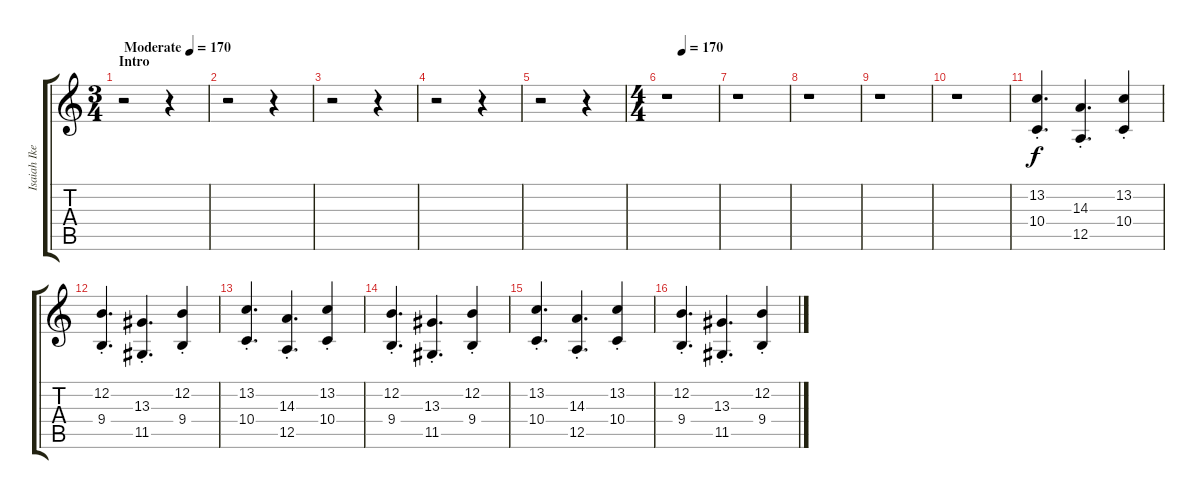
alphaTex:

\track ("Isaiah Ikey Owens [Piano/Synth/Organ]" "Isaiah Ike") {instrument synthstrings1}
\staff {score tabs}
\tuning (E4 B3 G3 D3 A2 E2) {hide}
\ts (3 4)
\section ("" "Intro")
\tempo (170 "Moderate")
\tempo 100
\tempo (170 "Moderate")
\clef g2
\ks c
r.2{dy f instrument synthstrings1} r.4 |
r.2 r.4 |
r.2 r.4 |
r.2 r.4 |
r.2 r.4 |
\ts (4 4)
\tempo (170 0.3125)
r.1 |
r.1 |
r.1 |
r.1 |
r.1 |
(13.2 10.4{st}).4{d instrument electricgrandpiano} (14.3 12.5{st}).4{d} (13.2 10.4{st}).4 |
(12.2 9.4{st}).4{d} (13.3 11.5{st}).4{d} (12.2 9.4{st}).4 |
(13.2 10.4{st}).4{d} (14.3 12.5{st}).4{d} (13.2 10.4{st}).4 |
(12.2 9.4{st}).4{d} (13.3 11.5{st}).4{d} (12.2 9.4{st}).4 |
(13.2 10.4{st}).4{d} (14.3 12.5{st}).4{d} (13.2 10.4{st}).4 |
(12.2 9.4{st}).4{d} (13.3 11.5{st}).4{d} (12.2 9.4{st}).4
